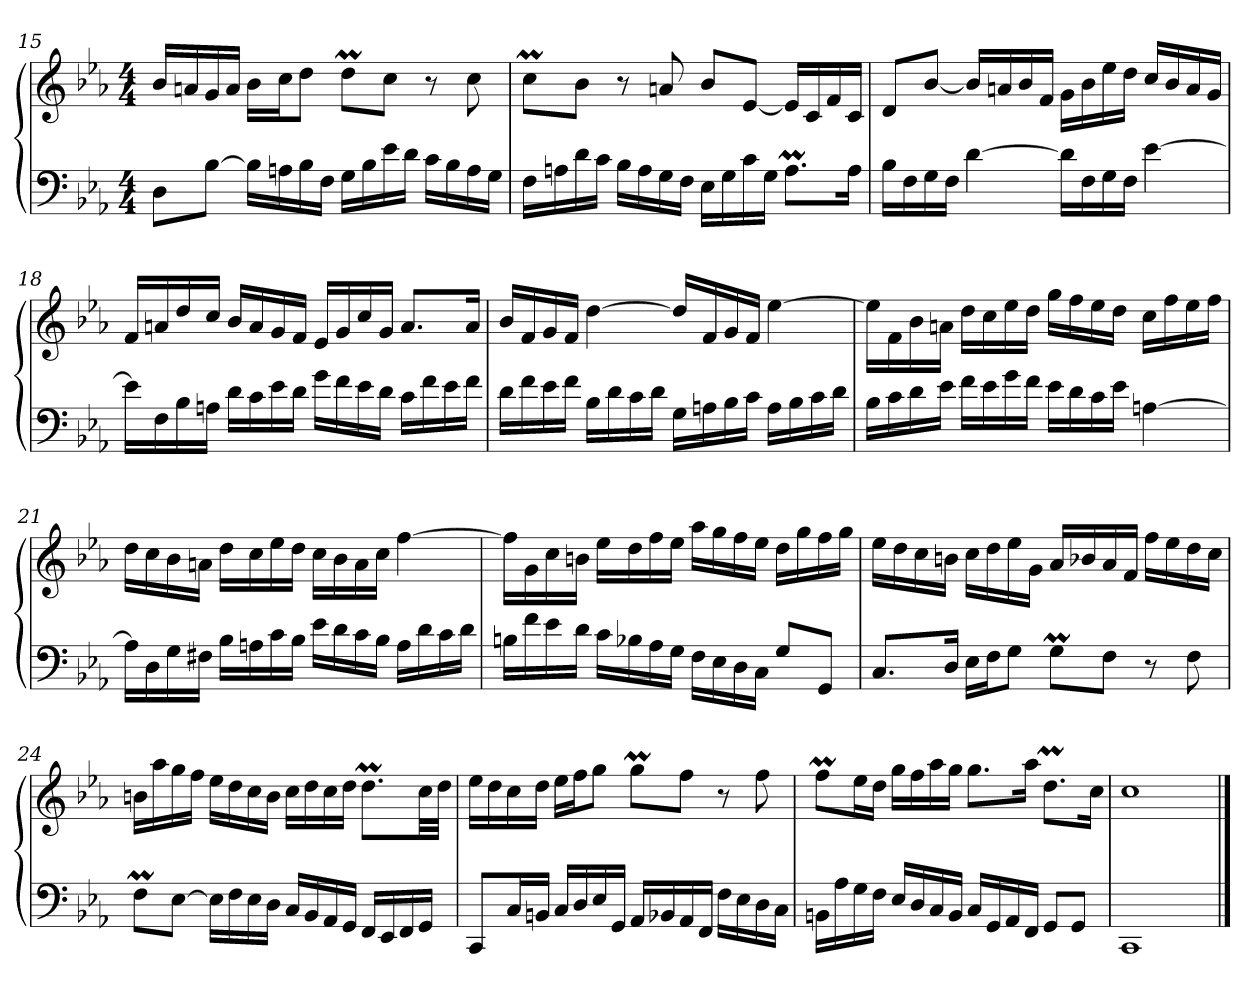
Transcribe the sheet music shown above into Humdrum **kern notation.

**kern	**kern
*part1	*part1
*staff2	*staff1
!!LO:LB:g=z
*clefF4	*clefG2
*k[b-e-a-]	*k[b-e-a-]
*E-:	*E-:
*M4/4	*M4/4
=15	=15
8DL	16b-LL
.	16an
[8B-J	16g
.	16aJJ
16B-LL]	16b-LL
16An	16ccJ
16B-	8ddJ
16FJJ	.
16GLL	8ddmL
16B-	.
16e-	8ccJ
16dJJ	.
16cLL	8r
16B-	.
16A	8cc
16GJJ	.
=16	=16
16FLL	8ccML
16An	.
16d	8b-J
16cJJ	.
16B-LL	8r
16A	.
16G	8an
16FJJ	.
16E-LL	8b-L
16G	.
16c	[8e-J
16GJJ	.
8.AmL	16e-LL]
.	16c
.	16f
16AJk	16cJJ
!!LO:LB:g=z
=17	=17
16B-LL	8dL
16F	.
16G	[8b-J
16FJJ	.
[4d	16b-LL]
.	16an
.	16b-
.	16fJJ
16dLL]	16gLL
16F	16b-
16G	16ee-
16FJJ	16ddJJ
[4e-	16ccLL
.	16b-
.	16a
.	16gJJ
=18	=18
16e-LL]	16fLL
16F	16an
16B-	16dd
16AnJJ	16ccJJ
16dLL	16b-LL
16c	16a
16e-	16g
16dJJ	16fJJ
16gLL	16e-LL
16f	16g
16e-	16cc
16dJJ	16gJJ
16cLL	8.aL
16f	.
16e-	.
16fJJ	16aJk
!!LO:LB:g=z
=19	=19
16dLL	16b-LL
16f	16f
16e-	16g
16fJJ	16fJJ
16B-LL	[4dd
16d	.
16c	.
16dJJ	.
16GLL	16ddLL]
16An	16f
16B-	16g
16cJJ	16fJJ
16ALL	[4ee-
16B-	.
16c	.
16dJJ	.
=20	=20
16B-LL	16ee-LL]
16c	16f
16d	16b-
16e-JJ	16anJJ
16fLL	16ddLL
16e-	16cc
16g	16ee-
16fJJ	16ddJJ
16e-LL	16ggLL
16d	16ff
16c	16ee-
16e-JJ	16ddJJ
[4An	16ccLL
.	16ff
.	16ee-
.	16ffJJ
!!LO:LB:g=z
=21	=21
16ALL]	16ddLL
16D	16cc
16G	16b-
16F#XJJ	16anJJ
16B-LL	16ddLL
16A	16cc
16c	16ee-
16B-JJ	16ddJJ
16e-LL	16ccLL
16d	16b-
16c	16a
16B-JJ	16ccJJ
16ALL	[4ff
16d	.
16c	.
16dJJ	.
=22	=22
16BnLL	16ffLL]
16f	16g
16e-	16cc
16dJJ	16bnJJ
16cLL	16ee-LL
16B-X	16dd
16A-	16ff
16GJJ	16ee-JJ
16FLL	16aa-LL
16E-	16gg
16D	16ff
16CJJ	16ee-JJ
8GL	16ddLL
.	16gg
8GGJ	16ff
.	16ggJJ
!!LO:LB:g=z
=23	=23
8.CL	16ee-LL
.	16dd
.	16cc
16DJk	16bnJJ
16E-LL	16ccLL
16FJ	16dd
8GJ	16ee-
.	16gJJ
8GmL	16a-LL
.	16b-X
8FJ	16a-
.	16fJJ
8r	16ffLL
.	16ee-
8F	16dd
.	16ccJJ
=24	=24
8FML	16bnLL
.	16aa-
[8E-J	16gg
.	16ffJJ
16E-LL]	16ee-LL
16F	16dd
16E-	16cc
16DJJ	16bJJ
16CLL	16ccLL
16BB-	16dd
16AA-	16cc
16GGJJ	16ddJJ
16FFLL	8.ddmL
16EE-	.
16FF	.
16GGJJ	32ccLL
.	32ddJJJ
!!LO:LB:g=z
=25	=25
8CCL	16ee-LL
.	16dd
16CL	16cc
16BBnJJ	16ddJJ
16CLL	16ee-LL
16D	16ffJ
16E-	8ggJ
16GGJJ	.
16AA-LL	8ggmL
16BB-X	.
16AA-	8ffJ
16FFJJ	.
16FLL	8r
16E-	.
16D	8ff
16CJJ	.
=26	=26
16BBnLL	8ffML
16A-	.
16G	16ee-L
16FJJ	16ddJJ
16E-LL	16ggLL
16D	16ff
16C	16aa-
16BBJJ	16ggJJ
16CLL	8.ggL
16GG	.
16AA-	.
16FFJJ	16aa-Jk
8GGL	8.ddmL
8GGJ	.
.	16ccJk
=27	=27
1CC	1cc
==	==
*-	*-
